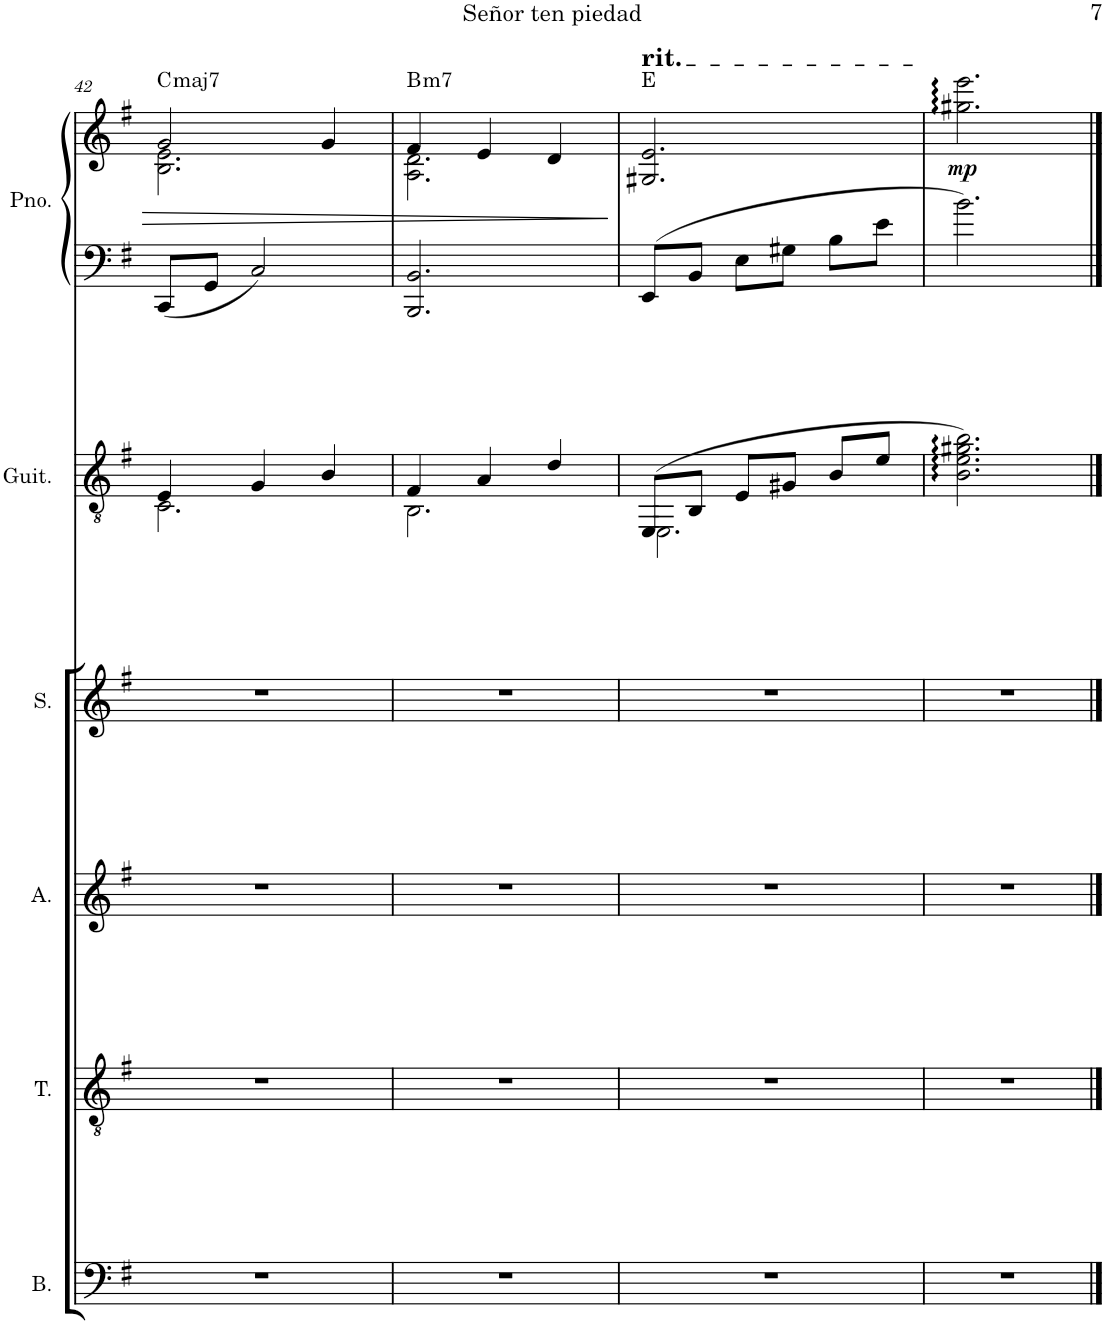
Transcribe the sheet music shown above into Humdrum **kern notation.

**kern	**kern	**kern	**kern	**kern	**kern	**kern	**dynam	**harte
*part6	*part5	*part4	*part3	*part2	*part1	*part1	*part1	*part1
*staff7	*staff6	*staff5	*staff4	*staff3	*staff2	*staff1	*staff1/2	*
*I"Bajo	*I"Tenor	*I"Alto	*I"Soprano	*I"Guitarra acústica	*I"Piano	*	*	*
*I'B.	*I'T.	*I'A.	*I'S.	*I'Guit.	*I'Pno.	*	*	*
!!LO:PB:g=z
*clefF4	*clefGv2	*clefG2	*clefG2	*clefGv2	*clefF4	*clefG2	*	*
*k[f#]	*k[f#]	*k[f#]	*k[f#]	*k[f#]	*k[f#]	*k[f#]	*	*
*M3/4	*M3/4	*M3/4	*M3/4	*M3/4	*M3/4	*M3/4	*	*
=42	=42	=42	=42	=42	=42	=42	=42	=42
*	*	*	*	*^	*	*^	*	*
!	!	!	!	!	!	!	!	!	!	!LO:H:kt=maj7
2.r	2.r	2.r	2.r	4E/	2.C\	8CC/L	2g/	2.B\ 2.e\	.	C:maj7
.	.	.	.	.	.	8GG/J	.	.	.	.
.	.	.	.	4G/	.	2C/	.	.	.	.
.	.	.	.	4B/	.	.	4g/	.	.	.
=43	=43	=43	=43	=43	=43	=43	=43	=43	=43	=43
!	!	!	!	!	!	!	!	!	!	!LO:H:kt=m7
2.r	2.r	2.r	2.r	4F#/	2.BB\	2.BBB/ 2.BB/	4f#/	2.A\ 2.d\	.	B:min7
.	.	.	.	4A/	.	.	4e/	.	.	.
.	.	.	.	4d/	.	.	4d/	.	.	.
*	*	*	*	*	*	*	*v	*v	*	*
=44	=44	=44	=44	=44	=44	=44	=44	=44	=44
!	!	!	!	!	!	!	!LO:TX:a:t=rit.	!	!
2.r	2.r	2.r	2.r	(8EE/L	2.EE\	8EE/L	2.G#X/ 2.e/	.	E:maj
.	.	.	.	8BB/J	.	8BB/J	.	.	.
.	.	.	.	8E/L	.	8E\L	.	.	.
.	.	.	.	8G#X/J	.	8G#X\J	.	.	.
.	.	.	.	8B/L	.	8B\L	.	.	.
.	.	.	.	8e/J	.	8e\J	.	.	.
*	*	*	*	*v	*v	*	*	*	*
=45	=45	=45	=45	=45	=45	=45	=45	=45
!	!	!	!	!	!	!	!LO:DY:b	!
2.r	2.r	2.r	2.r	2.B\ 2.e\ 2.g#X\ 2.b\)	2.b\	2.gg#X\ 2.eee\	mp	.
==	==	==	==	==	==	==	==	==
*-	*-	*-	*-	*-	*-	*-	*-	*-
